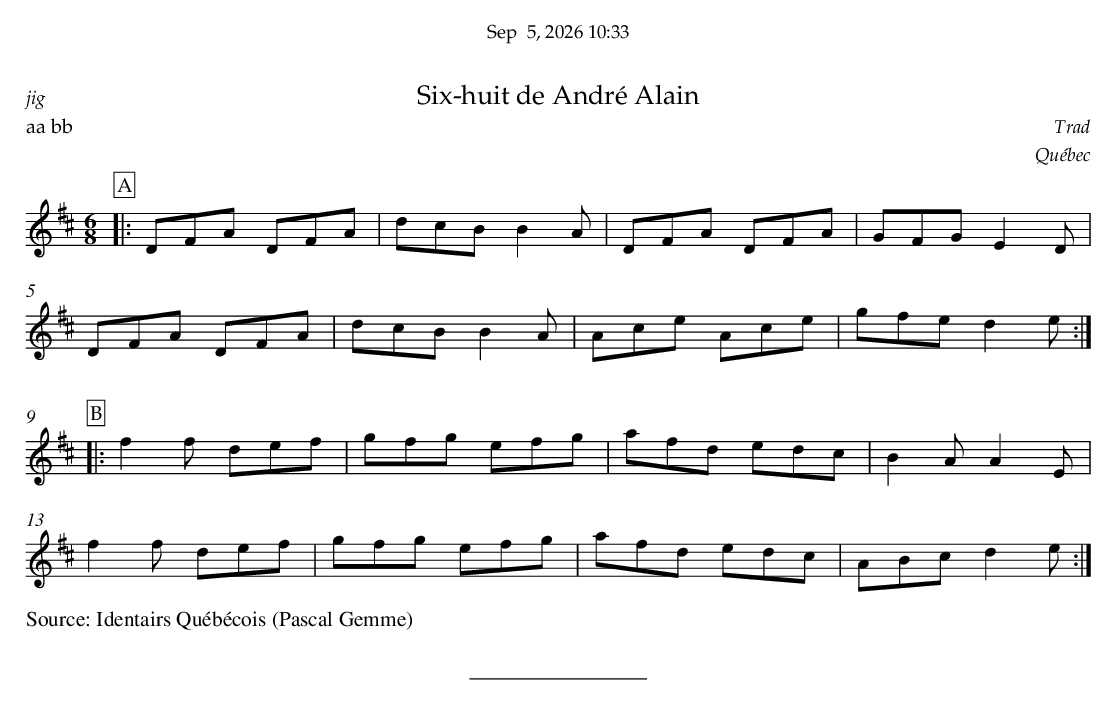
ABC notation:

X:1
T:Six-huit de André Alain
C:Trad
O:Québec
P:aa bb
M:6/8
L:1/8
K:Dmaj
P:A
|: DFA DFA  | dcB B2 A | DFA DFA | GFG E2 D  |
   DFA DFA  | dcB B2 A | Ace Ace | gfe d2 e :|
%%vskip 0.5cm
P:B
|: f2 f def | gfg efg  | afd edc | B2 A A2 E |
   f2 f def | gfg efg  | afd edc | ABc d2 e :|
